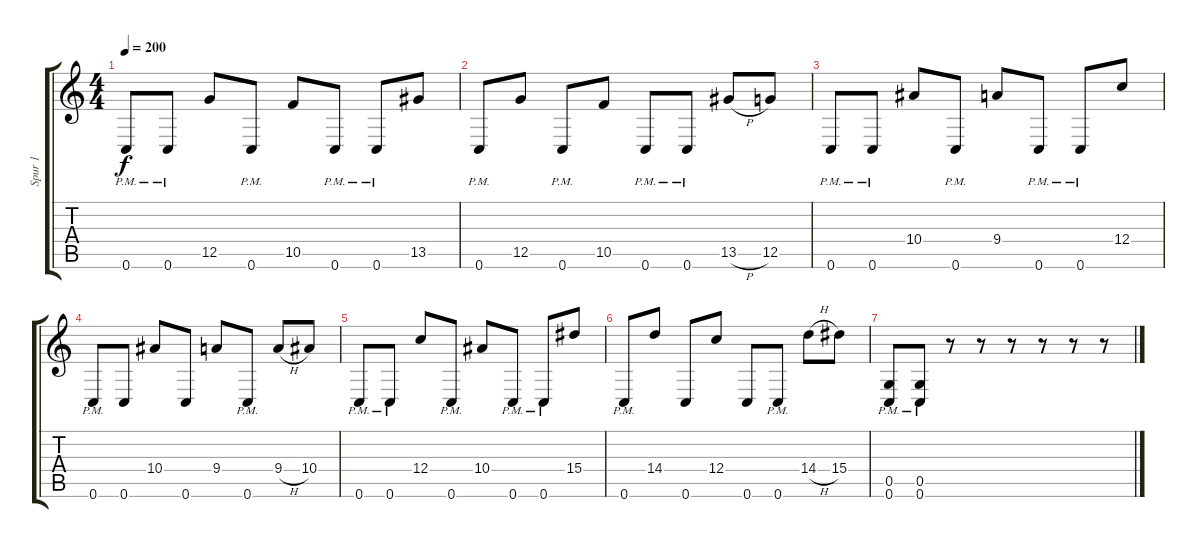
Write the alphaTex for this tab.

\track ("Spur 1" "Spur 1") {instrument distortionguitar}
\staff {score tabs}
\tuning (D4 A3 F3 C3 G2 C2) {hide}
\ts (4 4)
\tempo 200
\clef g2
\ks c
0.6{pm}.8{dy f} 0.6{pm}.8 12.5.8 0.6{pm}.8 10.5.8 0.6{pm}.8 0.6{pm}.8 13.5.8 |
0.6{pm}.8 12.5.8 0.6{pm}.8 10.5.8 0.6{pm}.8 0.6{pm}.8 13.5{h}.8 12.5.8 |
0.6{pm}.8 0.6{pm}.8 10.4.8 0.6{pm}.8 9.4.8 0.6{pm}.8 0.6{pm}.8 12.4.8 |
0.6{pm}.8 0.6.8 10.4.8 0.6.8 9.4.8 0.6{pm}.8 9.4{h}.8 10.4.8 |
0.6{pm}.8 0.6{pm}.8 12.4.8 0.6{pm}.8 10.4.8 0.6{pm}.8 0.6{pm}.8 15.4.8 |
0.6{pm}.8 14.4.8 0.6.8 12.4.8 0.6.8 0.6{pm}.8 14.4{h}.8 15.4.8 |
(0.5{pm} 0.6{pm}).8 (0.5{pm} 0.6{pm}).8 r.8 r.8 r.8 r.8 r.8 r.8
